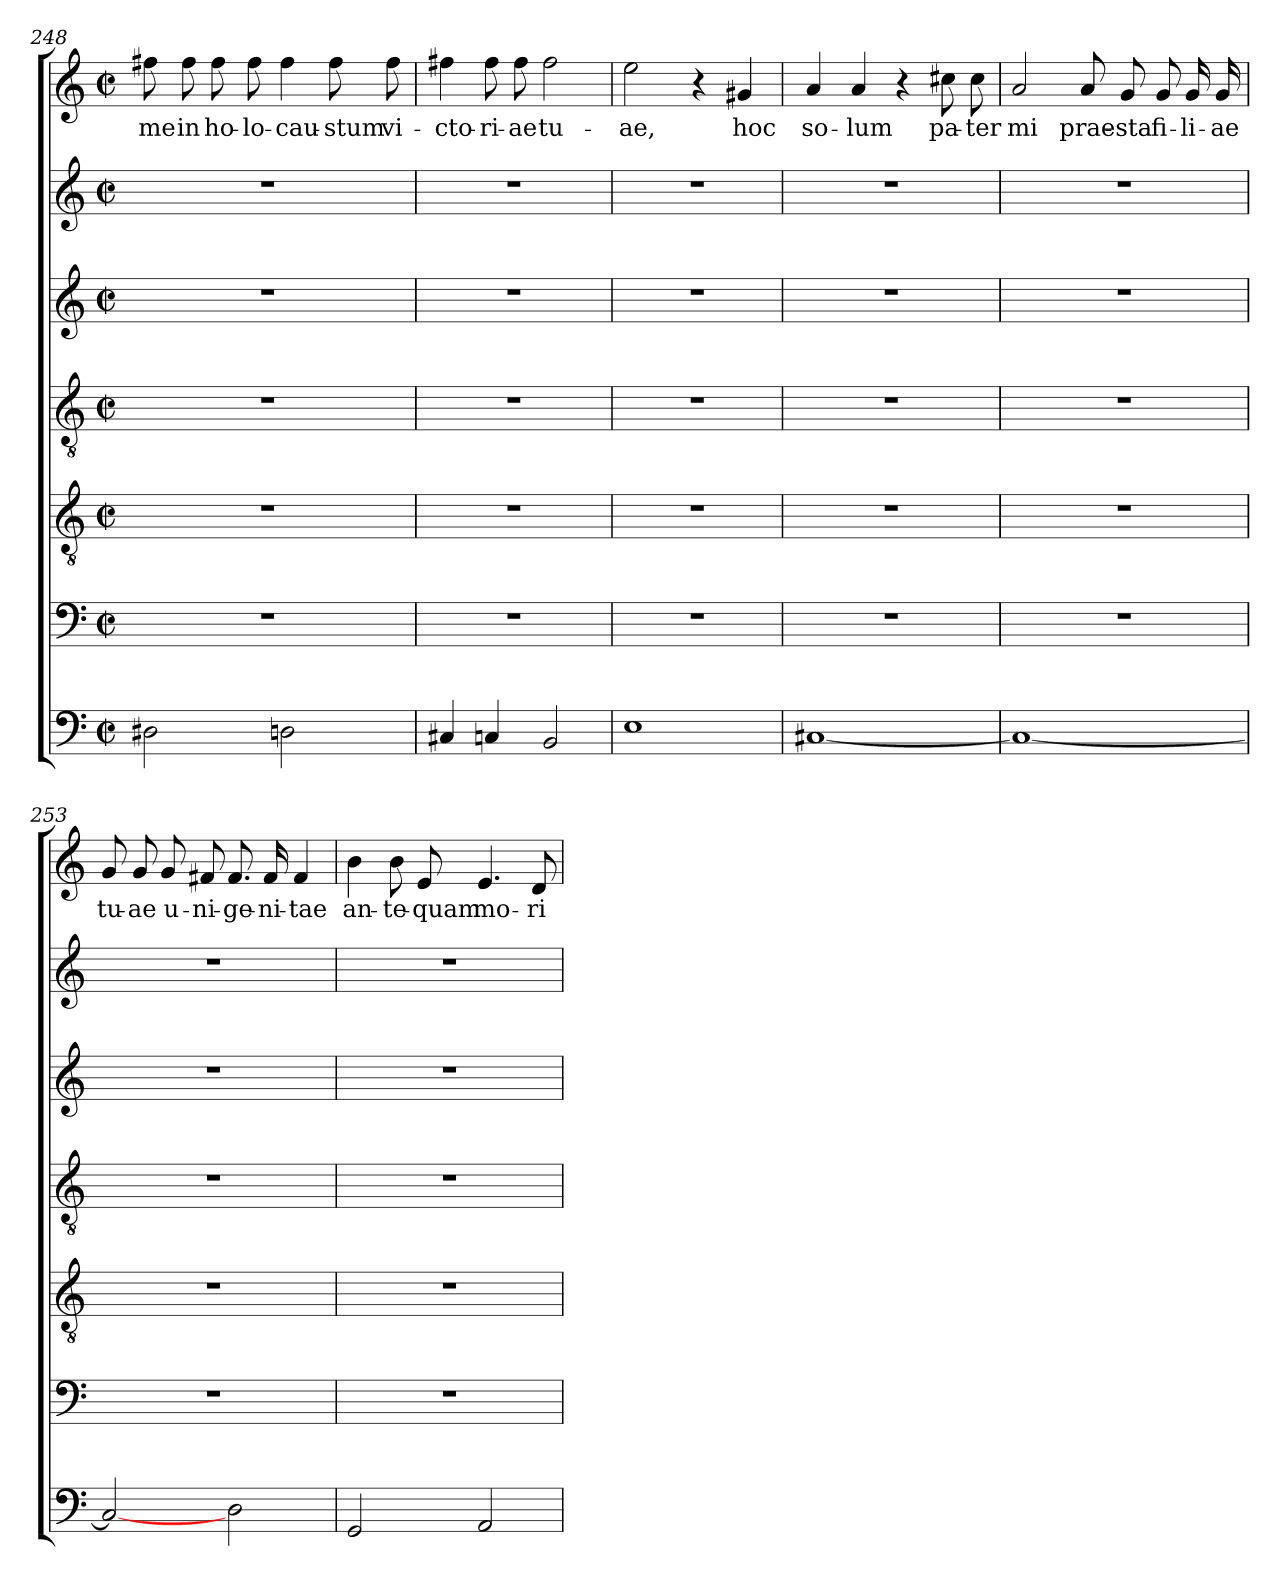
**kern	**kern	**kern	**kern	**kern	**kern	**kern	**text
*part7	*part6	*part5	*part4	*part3	*part2	*part1	*part1
*staff7	*staff6	*staff5	*staff4	*staff3	*staff2	*staff1	*staff1
*clefF4	*clefF4	*clefGv2	*clefGv2	*clefG2	*clefG2	*clefG2	*
*k[]	*k[]	*k[]	*k[]	*k[]	*k[]	*k[]	*
*C:	*C:	*C:	*C:	*C:	*C:	*C:	*
*M2/2	*M2/2	*M2/2	*M2/2	*M2/2	*M2/2	*M2/2	*
*met(c|)	*met(c|)	*met(c|)	*met(c|)	*met(c|)	*met(c|)	*met(c|)	*
=248	=248	=248	=248	=248	=248	=248	=248
2D#X\	1r	1r	1r	1r	1r	8ff#X\	me
.	.	.	.	.	.	8ff#\	in
.	.	.	.	.	.	8ff#\	ho-
.	.	.	.	.	.	8ff#\	-lo-
2Dn\	.	.	.	.	.	4ff#\	-cau-
.	.	.	.	.	.	8ff#\	-stum
.	.	.	.	.	.	8ff#\	vi-
=249	=249	=249	=249	=249	=249	=249	=249
4C#X/	1r	1r	1r	1r	1r	4ff#X\	-cto-
4Cn/	.	.	.	.	.	8ff#\	-ri-
.	.	.	.	.	.	8ff#\	-ae
2BB/	.	.	.	.	.	2ff#\	tu-
=250	=250	=250	=250	=250	=250	=250	=250
1E	1r	1r	1r	1r	1r	2ee\	-ae,
.	.	.	.	.	.	4r	.
.	.	.	.	.	.	4g#X/	hoc
!!LO:LB:g=z
=251	=251	=251	=251	=251	=251	=251	=251
[1C#X	1r	1r	1r	1r	1r	4a/	so-
.	.	.	.	.	.	4a/	-lum
.	.	.	.	.	.	4r	.
.	.	.	.	.	.	8cc#X\	pa-
.	.	.	.	.	.	8cc#\	-ter
=252	=252	=252	=252	=252	=252	=252	=252
1C#_	1r	1r	1r	1r	1r	2a/	mi
.	.	.	.	.	.	8a/	prae-
.	.	.	.	.	.	8g/	-sta
.	.	.	.	.	.	8g/	fi-
.	.	.	.	.	.	16g/	-li-
.	.	.	.	.	.	16g/	-ae
=253	=253	=253	=253	=253	=253	=253	=253
2C#/_	1r	1r	1r	1r	1r	8g/	tu-
.	.	.	.	.	.	8g/	-ae
.	.	.	.	.	.	8g/	u-
.	.	.	.	.	.	8f#X/	-ni-
2D\	.	.	.	.	.	8.f#/	-ge-
.	.	.	.	.	.	16f#/	-ni-
.	.	.	.	.	.	4f#/	-tae
=254	=254	=254	=254	=254	=254	=254	=254
2GG/	1r	1r	1r	1r	1r	4b\	an-
.	.	.	.	.	.	8b\	-te-
.	.	.	.	.	.	8e/	-quam
2AA/	.	.	.	.	.	4.e/	mo-
.	.	.	.	.	.	8d/	-ri-
=	=	=	=	=	=	=	=
*-	*-	*-	*-	*-	*-	*-	*-
